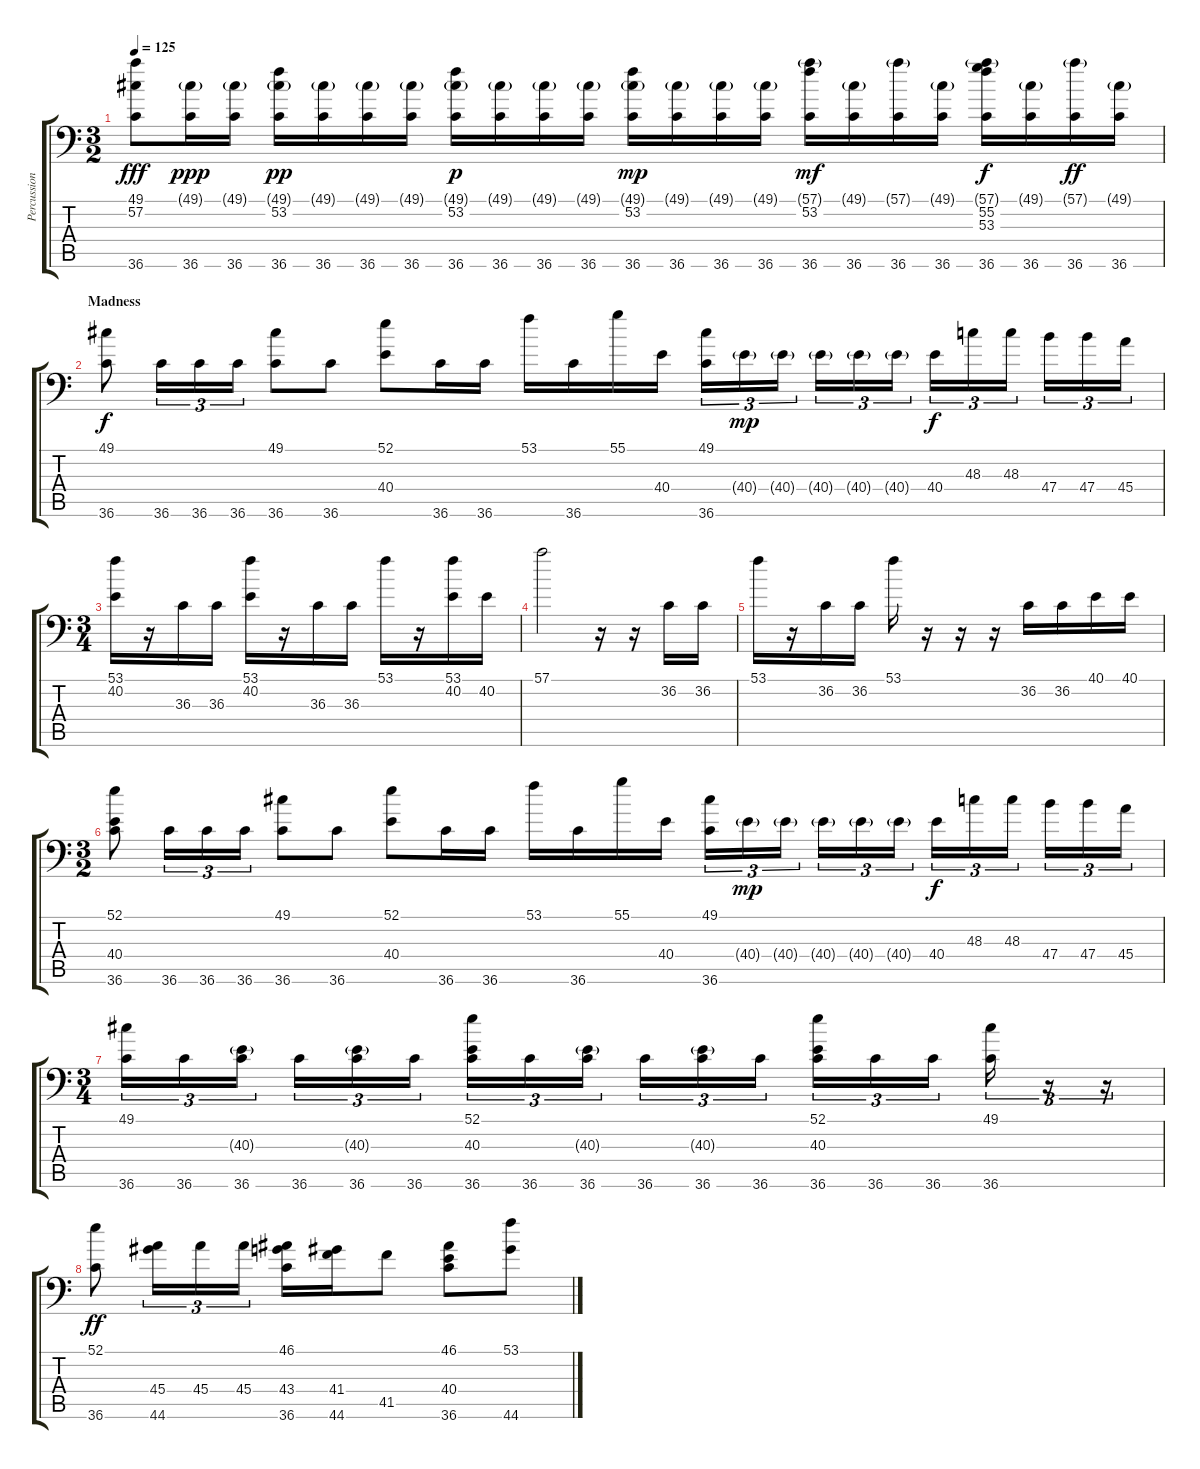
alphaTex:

\track ("Percussion" "Percussion") {instrument acousticgrandpiano}
\staff {score tabs}
\tuning (C-1 C-1 C-1 C-1 C-1 C-1) {hide}
\ts (3 2)
\tempo 125
\clef f4
\ks c
(49.1 57.2 36.6).8{dy fff} (49.1{g} 36.6).16{dy ppp} (49.1{g} 36.6).16 (49.1{g} 53.2 36.6).16{dy pp} (49.1{g} 36.6).16 (49.1{g} 36.6).16 (49.1{g} 36.6).16 (49.1{g} 53.2 36.6).16{dy p} (49.1{g} 36.6).16 (49.1{g} 36.6).16 (49.1{g} 36.6).16 (49.1{g} 53.2 36.6).16{dy mp} (49.1{g} 36.6).16 (49.1{g} 36.6).16 (49.1{g} 36.6).16 (57.1{g} 53.2 36.6).16{dy mf} (49.1{g} 36.6).16 (57.1{g} 36.6).16 (49.1{g} 36.6).16 (57.1{g} 55.2 53.3 36.6).16{dy f} (49.1{g} 36.6).16 (57.1{g} 36.6).16{dy ff} (49.1{g} 36.6).16 |
\section ("" "Madness")
(49.1 36.6).8{dy f} 36.6.16{tu (3 2)} 36.6.16{tu (3 2)} 36.6.16{tu (3 2)} (49.1 36.6).8 36.6.8 (52.1 40.4).8 36.6.16 36.6.16 53.1.16 36.6.16 55.1.16 40.4.16 (49.1 36.6).16{tu (3 2)} 40.4{g}.16{tu (3 2) dy mp} 40.4{g}.16{tu (3 2)} 40.4{g}.16{tu (3 2)} 40.4{g}.16{tu (3 2)} 40.4{g}.16{tu (3 2)} 40.4.16{tu (3 2) dy f} 48.3.16{tu (3 2)} 48.3.16{tu (3 2)} 47.4.16{tu (3 2)} 47.4.16{tu (3 2)} 45.4.16{tu (3 2)} |
\ts (3 4)
(53.1 40.2).16 r.16 36.3.16 36.3.16 (53.1 40.2).16 r.16 36.3.16 36.3.16 53.1.16 r.16 (53.1 40.2).16 40.2.16 |
57.1.2 r.16 r.16 36.2.16 36.2.16 |
53.1.16 r.16 36.2.16 36.2.16 53.1.16 r.16 r.16 r.16 36.2.16 36.2.16 40.1.16 40.1.16 |
\ts (3 2)
(52.1 40.4 36.6).8 36.6.16{tu (3 2)} 36.6.16{tu (3 2)} 36.6.16{tu (3 2)} (49.1 36.6).8 36.6.8 (52.1 40.4).8 36.6.16 36.6.16 53.1.16 36.6.16 55.1.16 40.4.16 (49.1 36.6).16{tu (3 2)} 40.4{g}.16{tu (3 2) dy mp} 40.4{g}.16{tu (3 2)} 40.4{g}.16{tu (3 2)} 40.4{g}.16{tu (3 2)} 40.4{g}.16{tu (3 2)} 40.4.16{tu (3 2) dy f} 48.3.16{tu (3 2)} 48.3.16{tu (3 2)} 47.4.16{tu (3 2)} 47.4.16{tu (3 2)} 45.4.16{tu (3 2)} |
\ts (3 4)
(49.1 36.6).16{tu (3 2)} 36.6.16{tu (3 2)} (40.3{g} 36.6).16{tu (3 2)} 36.6.16{tu (3 2)} (40.3{g} 36.6).16{tu (3 2)} 36.6.16{tu (3 2)} (52.1 40.3 36.6).16{tu (3 2)} 36.6.16{tu (3 2)} (40.3{g} 36.6).16{tu (3 2)} 36.6.16{tu (3 2)} (40.3{g} 36.6).16{tu (3 2)} 36.6.16{tu (3 2)} (52.1 40.3 36.6).16{tu (3 2)} 36.6.16{tu (3 2)} 36.6.16{tu (3 2)} (49.1 36.6).16{tu (3 2)} r.16{tu (3 2)} r.16{tu (3 2)} |
(52.1 36.6).8{dy ff} (45.4 44.6).16{tu (3 2)} 45.4.16{tu (3 2)} 45.4.16{tu (3 2)} (46.1 43.4 36.6).16 (41.4 44.6).16 41.5.8 (46.1 40.4 36.6).8 (53.1 44.6).8
